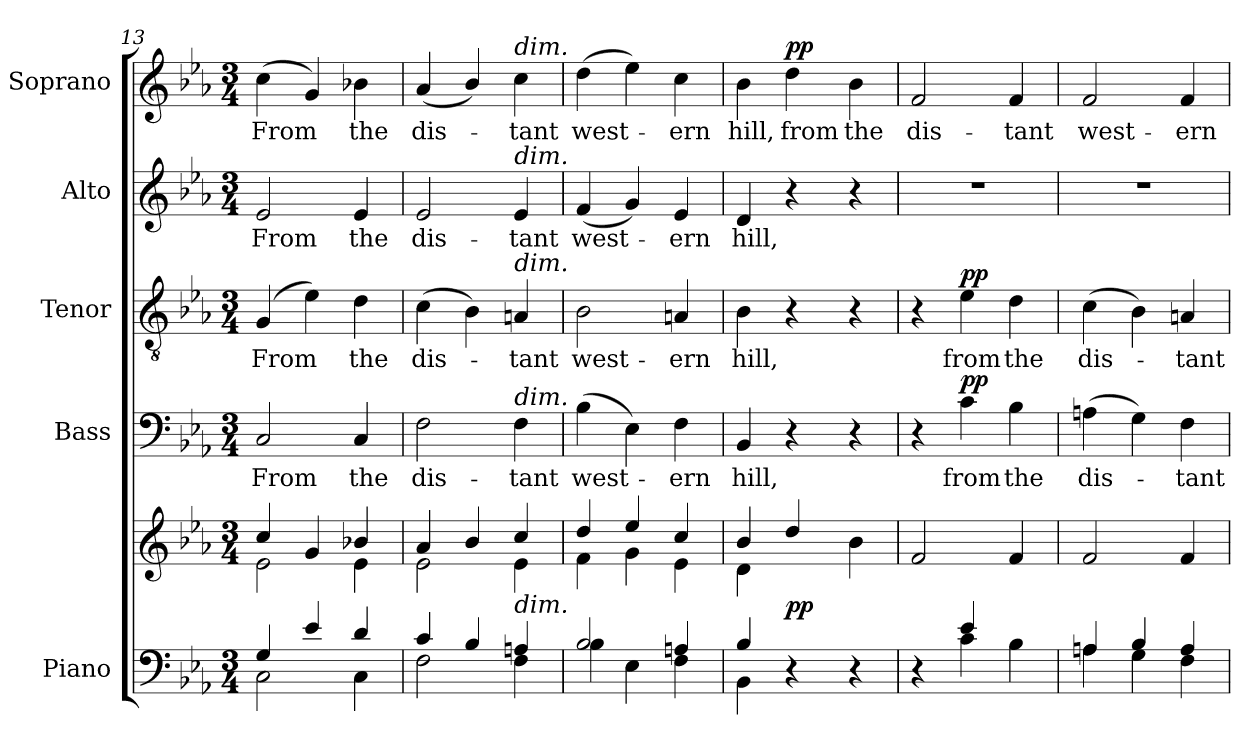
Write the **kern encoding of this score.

**kern	**kern	**dynam	**kern	**text	**dynam	**kern	**text	**dynam	**kern	**text	**kern	**text	**dynam
*part5	*part5	*part5	*part4	*part4	*part4	*part3	*part3	*part3	*part2	*part2	*part1	*part1	*part1
*staff6	*staff5	*staff5/6	*staff4	*staff4	*staff4	*staff3	*staff3	*staff3	*staff2	*staff2	*staff1	*staff1	*staff1
*I"Piano	*	*	*I"Bass	*	*	*I"Tenor	*	*	*I"Alto	*	*I"Soprano	*	*
*I'Pno.	*	*	*I'B.	*	*	*I'T.	*	*	*I'A.	*	*I'S.	*	*
*clefF4	*clefG2	*	*clefF4	*	*	*clefGv2	*	*	*clefG2	*	*clefG2	*	*
*	*	*	*	*	*	*ITrd7c12	*	*	*	*	*	*	*
*k[b-e-a-]	*k[b-e-a-]	*	*k[b-e-a-]	*	*	*k[b-e-a-]	*	*	*k[b-e-a-]	*	*k[b-e-a-]	*	*
*E-:	*E-:	*	*E-:	*	*	*E-:	*	*	*E-:	*	*E-:	*	*
*M3/4	*M3/4	*	*M3/4	*	*	*M3/4	*	*	*M3/4	*	*M3/4	*	*
=13	=13	=13	=13	=13	=13	=13	=13	=13	=13	=13	=13	=13	=13
*^	*^	*	*	*	*	*	*	*	*	*	*	*	*
!	!	!	!	!	!	!LO:LY:b:color=#000000	!	!	!	!	!	!	!	!	!
!	!	!	!	!	!	!	!	!	!LO:LY:b:color=#000000	!	!	!	!	!	!
!	!	!	!	!	!	!	!	!	!	!	!	!LO:LY:b:color=#000000	!	!	!
!	!	!	!	!	!	!	!	!	!	!	!	!	!	!LO:LY:b:color=#000000	!
4Gi/	2Ci\	4cci/	2e-i\	.	2Ci/	From	.	(4GGi/	From	.	2e-i/	From	(4cci\	From	.
4e-i/	.	4gi/	.	.	.	.	.	4E-i\)	.	.	.	.	4gi/)	.	.
!	!	!	!	!	!	!LO:LY:b:color=#000000	!	!	!	!	!	!	!	!	!
!	!	!	!	!	!	!	!	!	!LO:LY:b:color=#000000	!	!	!	!	!	!
!	!	!	!	!	!	!	!	!	!	!	!	!LO:LY:b:color=#000000	!	!	!
!	!	!	!	!	!	!	!	!	!	!	!	!	!	!LO:LY:b:color=#000000	!
4di/	4Ci\	4b-Xi/	4e-i\	.	4Ci/	the	.	4Di\	the	.	4e-i/	the	4b-Xi\	the	.
=14	=14	=14	=14	=14	=14	=14	=14	=14	=14	=14	=14	=14	=14	=14	=14
!	!	!	!	!	!	!LO:LY:b:color=#000000	!	!	!	!	!	!	!	!	!
!	!	!	!	!	!	!	!	!	!LO:LY:b:color=#000000	!	!	!	!	!	!
!	!	!	!	!	!	!	!	!	!	!	!	!LO:LY:b:color=#000000	!	!	!
!	!	!	!	!	!	!	!	!	!	!	!	!	!	!LO:LY:b:color=#000000	!
4ci/	2Fi\	4a-i/	2e-i\	.	2Fi\	dis-	.	(4Ci\	dis-	.	2e-i/	dis-	(4a-i/	dis-	.
4B-i/	.	4b-i/	.	.	.	.	.	4BB-i\)	.	.	.	.	4b-i/)	.	.
!	!	!	!	!	!	!LO:LY:b:color=#000000	!	!	!	!	!	!	!	!	!
!	!	!	!	!	!	!	!	!	!LO:LY:b:color=#000000	!	!	!	!	!	!
!	!	!	!	!	!	!	!	!	!	!	!	!LO:LY:b:color=#000000	!	!	!
!	!	!	!	!	!	!	!	!	!	!	!	!	!LO:TX:a:i:t=dim.	!	!
!	!	!	!	!	!	!	!	!	!	!	!LO:TX:a:i:t=dim.	!	!	!	!
!	!	!	!	!	!	!	!	!LO:TX:a:i:t=dim.	!	!	!	!	!	!	!
!	!	!	!	!	!LO:TX:a:i:t=dim.	!	!	!	!	!	!	!	!	!	!
!LO:TX:a:i:t=dim.	!	!	!	!	!	!	!	!	!	!	!	!	!	!	!
!	!	!	!	!	!	!	!	!	!	!	!	!	!	!LO:LY:b:color=#000000	!
4Ani/	4Fi\	4cci/	4e-i\	.	4Fi\	-tant	.	4AAni/	-tant	.	4e-i/	-tant	4cci\	-tant	.
=15	=15	=15	=15	=15	=15	=15	=15	=15	=15	=15	=15	=15	=15	=15	=15
!	!	!	!	!	!	!LO:LY:b:color=#000000	!	!	!	!	!	!	!	!	!
!	!	!	!	!	!	!	!	!	!LO:LY:b:color=#000000	!	!	!	!	!	!
!	!	!	!	!	!	!	!	!	!	!	!	!LO:LY:b:color=#000000	!	!	!
!	!	!	!	!	!	!	!	!	!	!	!	!	!	!LO:LY:b:color=#000000	!
2B-i/	4B-i\	4ddi/	4fi\	.	(4B-i\	west-	.	2BB-i\	west-	.	(4fi/	west-	(4ddi\	west-	.
.	4E-i\	4ee-i/	4gi\	.	4E-i\)	.	.	.	.	.	4gi/)	.	4ee-i\)	.	.
!	!	!	!	!	!	!LO:LY:b:color=#000000	!	!	!	!	!	!	!	!	!
!	!	!	!	!	!	!	!	!	!LO:LY:b:color=#000000	!	!	!	!	!	!
!	!	!	!	!	!	!	!	!	!	!	!	!LO:LY:b:color=#000000	!	!	!
!	!	!	!	!	!	!	!	!	!	!	!	!	!	!LO:LY:b:color=#000000	!
4Ani/	4Fi\	4cci/	4e-i\	.	4Fi\	-ern	.	4AAni/	-ern	.	4e-i/	-ern	4cci\	-ern	.
=16	=16	=16	=16	=16	=16	=16	=16	=16	=16	=16	=16	=16	=16	=16	=16
!	!	!	!	!	!	!LO:LY:b:color=#000000	!	!	!	!	!	!	!	!	!
!	!	!	!	!	!	!	!	!	!LO:LY:b:color=#000000	!	!	!	!	!	!
!	!	!	!	!	!	!	!	!	!	!	!	!LO:LY:b:color=#000000	!	!	!
!	!	!	!	!	!	!	!	!	!	!	!	!	!	!LO:LY:b:color=#000000	!
4B-i/	4BB-i\	4b-i/	4di\	.	4BB-i/	hill,	.	4BB-i\	hill,	.	4di/	hill,	4b-i\	hill,	.
!	!	!	!	!	!	!	!	!	!	!	!	!	!	!LO:LY:b:color=#000000	!
4r	2ryy	4ddi/	2ryy	pp	4r	.	.	4r	.	.	4r	.	4ddi\	from	pp
!	!	!	!	!	!	!	!	!	!	!	!	!	!	!LO:LY:b:color=#000000	!
4r	.	4b-i\	.	.	4r	.	.	4r	.	.	4r	.	4b-i\	the	.
*	*	*v	*v	*	*	*	*	*	*	*	*	*	*	*	*
=17	=17	=17	=17	=17	=17	=17	=17	=17	=17	=17	=17	=17	=17	=17
!	!	!	!	!	!	!	!	!	!	!LO:N:vis=1	!	!	!	!
!	!	!	!	!	!	!	!	!	!	!	!	!	!LO:LY:b:color=#000000	!
4ryy	4r	2fi/	.	4r	.	.	4r	.	.	2.r	.	2fi/	dis-	.
!	!	!	!	!	!LO:LY:b:color=#000000	!	!	!	!	!	!	!	!	!
!	!	!	!	!	!	!	!	!LO:LY:b:color=#000000	!	!	!	!	!	!
4e-i/	4ci\	.	.	4ci\	from	pp	4E-i\	from	pp	.	.	.	.	.
!	!	!	!	!	!LO:LY:b:color=#000000	!	!	!	!	!	!	!	!	!
!	!	!	!	!	!	!	!	!LO:LY:b:color=#000000	!	!	!	!	!	!
!	!	!	!	!	!	!	!	!	!	!	!	!	!LO:LY:b:color=#000000	!
4ryy	4B-i\	4fi/	.	4B-i\	the	.	4Di\	the	.	.	.	4fi/	-tant	.
=18	=18	=18	=18	=18	=18	=18	=18	=18	=18	=18	=18	=18	=18	=18
!	!	!	!	!	!LO:LY:b:color=#000000	!	!	!	!	!	!	!	!	!
!	!	!	!	!	!	!	!	!LO:LY:b:color=#000000	!	!LO:N:vis=1	!	!	!	!
!	!	!	!	!	!	!	!	!	!	!	!	!	!LO:LY:b:color=#000000	!
4Ani/	4Ai\	2fi/	.	(4Ani\	dis-	.	(4Ci\	dis-	.	2.r	.	2fi/	west-	.
4B-i/	4Gi\	.	.	4Gi\)	.	.	4BB-i\)	.	.	.	.	.	.	.
!	!	!	!	!	!LO:LY:b:color=#000000	!	!	!	!	!	!	!	!	!
!	!	!	!	!	!	!	!	!LO:LY:b:color=#000000	!	!	!	!	!	!
!	!	!	!	!	!	!	!	!	!	!	!	!	!LO:LY:b:color=#000000	!
4Ai/	4Fi\	4fi/	.	4Fi\	-tant	.	4AAni/	-tant	.	.	.	4fi/	-ern	.
*v	*v	*	*	*	*	*	*	*	*	*	*	*	*	*
=	=	=	=	=	=	=	=	=	=	=	=	=	=
*-	*-	*-	*-	*-	*-	*-	*-	*-	*-	*-	*-	*-	*-
